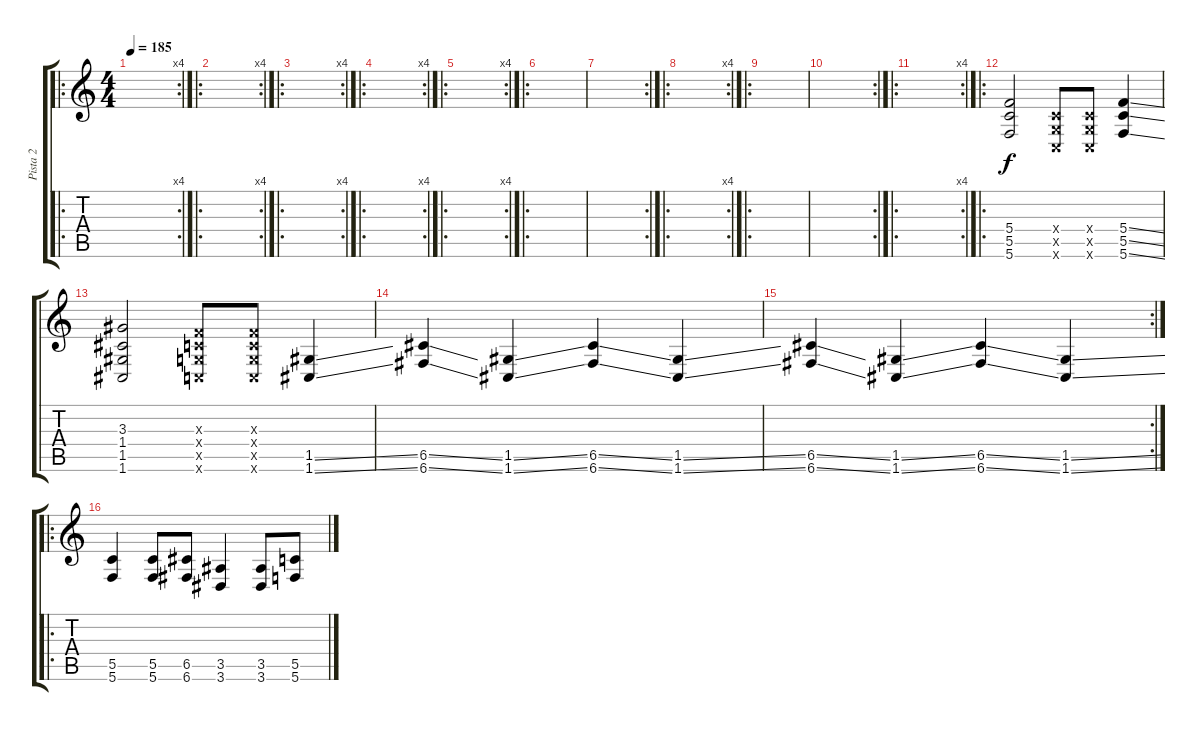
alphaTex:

\track ("Pista 2" "Pista 2") {instrument distortionguitar}
\staff {score tabs}
\tuning (D4 A3 F3 C3 G2 C2) {hide}
\ro
\rc 4
\ts (4 4)
\tempo 185
\clef g2
\ks c
|
\ro
\rc 4
|
\ro
\rc 4
|
\ro
\rc 4
|
\ro
\rc 4
|
\ro
|
\rc 2
|
\ro
\rc 4
|
\ro
|
\rc 2
|
\ro
\rc 4
|
\ro
(5.4 5.5 5.6).2 (0.4{x} 0.5{x} 0.6{x}).8 (0.4{x} 0.5{x} 0.6{x}).8 (5.4{ss} 5.5{ss} 5.6{ss}).4 |
(3.3 1.4 1.5 1.6).2 (0.3{x} 0.4{x} 0.5{x} 0.6{x}).8 (0.3{x} 0.4{x} 0.5{x} 0.6{x}).8 (1.5{ss} 1.6{ss}).4 |
(6.5{ss} 6.6{ss}).4 (1.5{ss} 1.6{ss}).4 (6.5{ss} 6.6{ss}).4 (1.5{ss} 1.6{ss}).4 |
\rc 2
(6.5{ss} 6.6{ss}).4 (1.5{ss} 1.6{ss}).4 (6.5{ss} 6.6{ss}).4 (1.5{ss} 1.6{ss}).4 |
\ro
(5.5 5.6).4 (5.5 5.6).8 (6.5 6.6).8 (3.5 3.6).4 (3.5 3.6).8 (5.5 5.6).8
